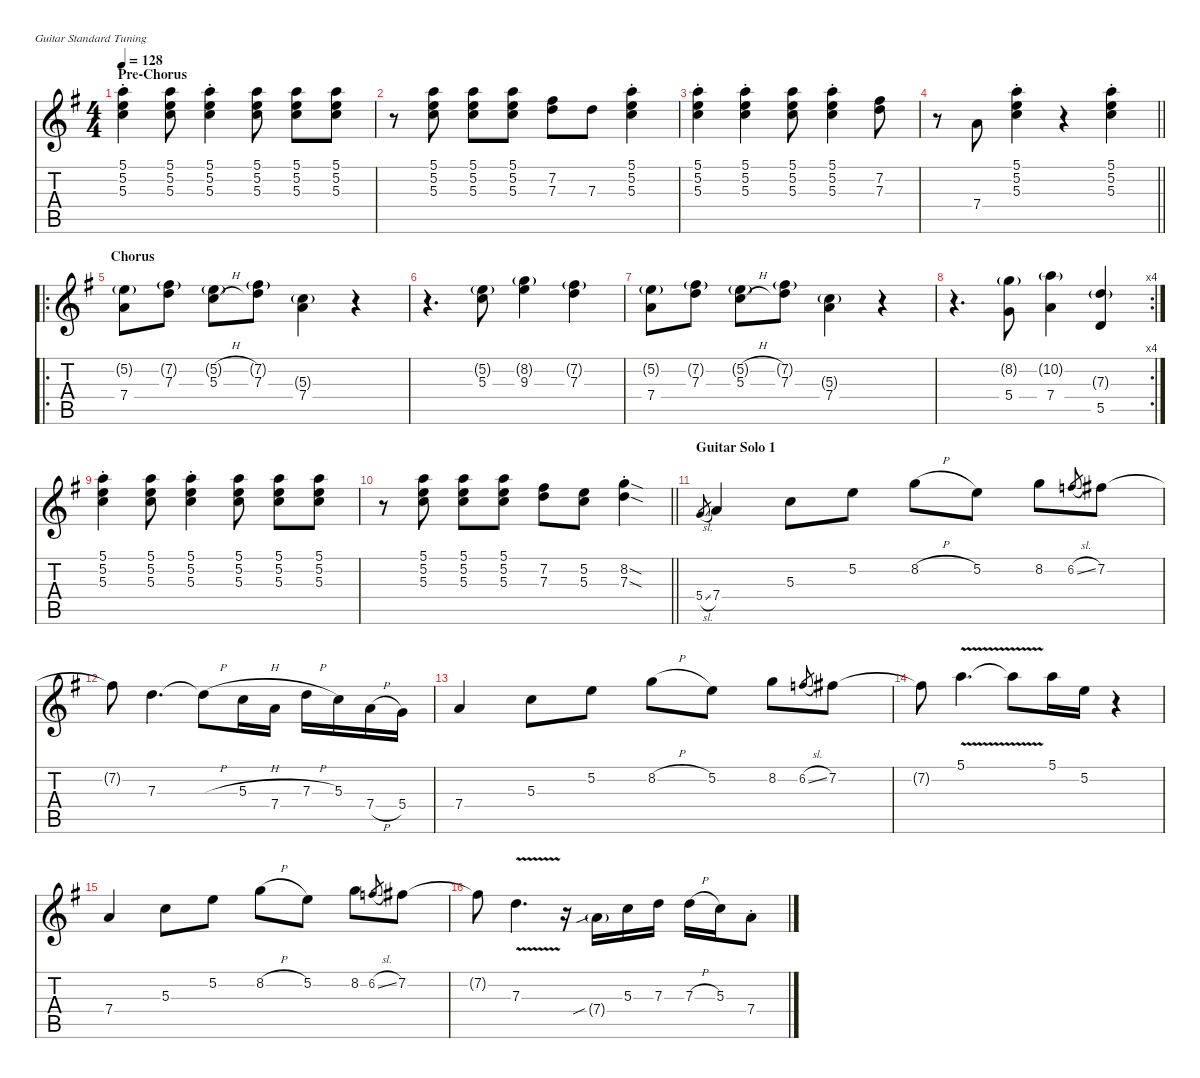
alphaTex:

\defaultSystemsLayout 4
\hideDynamics
\bracketExtendMode nobrackets
\singleTrackTrackNamePolicy hidden
\multiTrackTrackNamePolicy hidden
\firstSystemTrackNameMode fullname
\firstSystemTrackNameOrientation horizontal
\otherSystemsTrackNameOrientation horizontal
\track ("Lead Guitar" "dist.guit.") {instrument distortionguitar}
\staff {score tabs}
\tuning (E4 B3 G3 D3 A2 E2)
\ts (4 4)
\section ("" "Pre-Chorus")
\tempo 128
\clef g2
\ks g
(5.1{st acc forcenatural} 5.2{st acc forcenatural} 5.3{st acc forcenatural}).4{dy f beam Down} (5.1{acc forcenatural} 5.2{acc forcenatural} 5.3{acc forcenatural}).8{beam Down} (5.1{st acc forcenatural} 5.2{st acc forcenatural} 5.3{st acc forcenatural}).4{beam Down} (5.1{acc forcenatural} 5.2{acc forcenatural} 5.3{acc forcenatural}).8{beam Down} (5.1{acc forcenatural} 5.2{acc forcenatural} 5.3{acc forcenatural}).8{beam Down} (5.1{acc forcenatural} 5.2{acc forcenatural} 5.3{acc forcenatural}).8{beam Down} |
r.8{beam Down} (5.1{acc forcenatural} 5.2{acc forcenatural} 5.3{acc forcenatural}).8{beam Down} (5.1{acc forcenatural} 5.2{acc forcenatural} 5.3{acc forcenatural}).8{beam Down} (5.1{acc forcenatural} 5.2{acc forcenatural} 5.3{acc forcenatural}).8{beam Down} (7.2{acc #} 7.3{acc forcenatural}).8{beam Down} 7.3{acc forcenatural}.8{beam Down} (5.1{st acc forcenatural} 5.2{st acc forcenatural} 5.3{st acc forcenatural}).4{beam Down} |
(5.1{st acc forcenatural} 5.2{st acc forcenatural} 5.3{st acc forcenatural}).4{beam Down} (5.1{st acc forcenatural} 5.2{st acc forcenatural} 5.3{st acc forcenatural}).4{beam Down} (5.1{acc forcenatural} 5.2{acc forcenatural} 5.3{acc forcenatural}).8{beam Down} (5.1{st acc forcenatural} 5.2{st acc forcenatural} 5.3{st acc forcenatural}).4{beam Down} (7.2{acc #} 7.3{acc forcenatural}).8{beam Down} |
\barLineRight lightlight
r.8{beam Down} 7.4{acc forcenatural}.8{beam Up} (5.1{st acc forcenatural} 5.2{st acc forcenatural} 5.3{st acc forcenatural}).4{beam Down} r.4{beam Down} (5.1{st acc forcenatural} 5.2{st acc forcenatural} 5.3{st acc forcenatural}).4{beam Down} |
\ro
\section ("" "Chorus")
(5.2{g acc forcenatural} 7.4{acc forcenatural}).8{beam Down} (7.2{g acc #} 7.3{acc forcenatural}).8{beam Down} (5.2{h g acc forcenatural} 5.3{h acc forcenatural}).8{beam Down} (7.2{g acc #} 7.3{acc forcenatural}).8{beam Down} (5.3{g acc forcenatural} 7.4{acc forcenatural}).4{beam Down} r.4{beam Down} |
r.4{d beam Down} (5.2{g acc forcenatural} 5.3{acc forcenatural}).8{beam Down} (8.2{g acc forcenatural} 9.3{acc forcenatural}).4{beam Down} (7.2{g acc #} 7.3{acc forcenatural}).4{beam Down} |
(5.2{g acc forcenatural} 7.4{acc forcenatural}).8{beam Down} (7.2{g acc #} 7.3{acc forcenatural}).8{beam Down} (5.2{h g acc forcenatural} 5.3{h acc forcenatural}).8{beam Down} (7.2{g acc #} 7.3{acc forcenatural}).8{beam Down} (5.3{g acc forcenatural} 7.4{acc forcenatural}).4{beam Down} r.4{beam Down} |
\rc 4
r.4{d beam Down} (8.2{g acc forcenatural} 5.4{acc forcenatural}).8{beam Down} (10.2{g acc forcenatural} 7.4{acc forcenatural}).4{beam Down} (7.3{g acc forcenatural} 5.5{acc forcenatural}).4{beam Up} |
(5.1{st acc forcenatural} 5.2{st acc forcenatural} 5.3{st acc forcenatural}).4{beam Down} (5.1{acc forcenatural} 5.2{acc forcenatural} 5.3{acc forcenatural}).8{beam Down} (5.1{st acc forcenatural} 5.2{st acc forcenatural} 5.3{st acc forcenatural}).4{beam Down} (5.1{acc forcenatural} 5.2{acc forcenatural} 5.3{acc forcenatural}).8{beam Down} (5.1{acc forcenatural} 5.2{acc forcenatural} 5.3{acc forcenatural}).8{beam Down} (5.1{acc forcenatural} 5.2{acc forcenatural} 5.3{acc forcenatural}).8{beam Down} |
\barLineRight lightlight
r.8{beam Down} (5.1{acc forcenatural} 5.2{acc forcenatural} 5.3{acc forcenatural}).8{beam Down} (5.1{acc forcenatural} 5.2{acc forcenatural} 5.3{acc forcenatural}).8{beam Down} (5.1{acc forcenatural} 5.2{acc forcenatural} 5.3{acc forcenatural}).8{beam Down} (7.2{acc #} 7.3{acc forcenatural}).8{beam Down} (5.2{acc forcenatural} 5.3{acc forcenatural}).8{beam Down} (8.2{sod st acc forcenatural} 7.3{sod st acc forcenatural}).4{beam Down} |
\section ("" "Guitar Solo 1")
5.4{sl acc forcenatural}.8{gr dy mf beam Up} 7.4{acc forcenatural}.4{dy f beam Up} 5.3{acc forcenatural}.8{beam Down} 5.2{acc forcenatural}.8{beam Down} 8.2{h acc forcenatural}.8{beam Down} 5.2{acc forcenatural}.8{beam Down} 8.2{acc forcenatural}.8{beam Down} 6.2{sl acc forcenatural}.8{gr dy mf beam Up} 7.2{acc #}.8{dy f beam Down} |
7.2{t acc #}.8{beam Down} 7.3{acc forcenatural}.4{d beam Down} 7.3{h t acc forcenatural}.8{beam Down} 5.3{h acc forcenatural}.16{beam Down} 7.4{acc forcenatural}.16{beam Down} 7.3{h acc forcenatural}.16{beam Down} 5.3{acc forcenatural}.16{beam Down} 7.4{h acc forcenatural}.16{beam Down} 5.4{acc forcenatural}.16{beam Down} |
7.4{acc forcenatural}.4{beam Up} 5.3{acc forcenatural}.8{beam Down} 5.2{acc forcenatural}.8{beam Down} 8.2{h acc forcenatural}.8{beam Down} 5.2{acc forcenatural}.8{beam Down} 8.2{acc forcenatural}.8{beam Down} 6.2{sl acc forcenatural}.8{gr dy mf beam Up} 7.2{acc #}.8{dy f beam Down} |
7.2{t acc #}.8{beam Down} 5.1{v acc forcenatural}.4{d beam Down} 5.1{v t acc forcenatural}.8{beam Down} 5.1{acc forcenatural}.16{beam Down} 5.2{acc forcenatural}.16{beam Down} r.4{beam Down} |
7.4{acc forcenatural}.4{beam Up} 5.3{acc forcenatural}.8{beam Down} 5.2{acc forcenatural}.8{beam Down} 8.2{h acc forcenatural}.8{beam Down} 5.2{acc forcenatural}.8{beam Down} 8.2{acc forcenatural}.8{beam Down} 6.2{sl acc forcenatural}.8{gr dy mf beam Up} 7.2{acc #}.8{dy f beam Down} |
7.2{t acc #}.8{beam Down} 7.3{v acc forcenatural}.4{d beam Down} r.16{beam Down} 7.4{sib g acc forcenatural}.16{dy mf beam Down} 5.3{acc forcenatural}.16{dy f beam Down} 7.3{acc forcenatural}.16{beam Down} 7.3{h acc forcenatural}.16{beam Down} 5.3{acc forcenatural}.16{beam Down} 7.4{st acc forcenatural}.8{beam Down}
